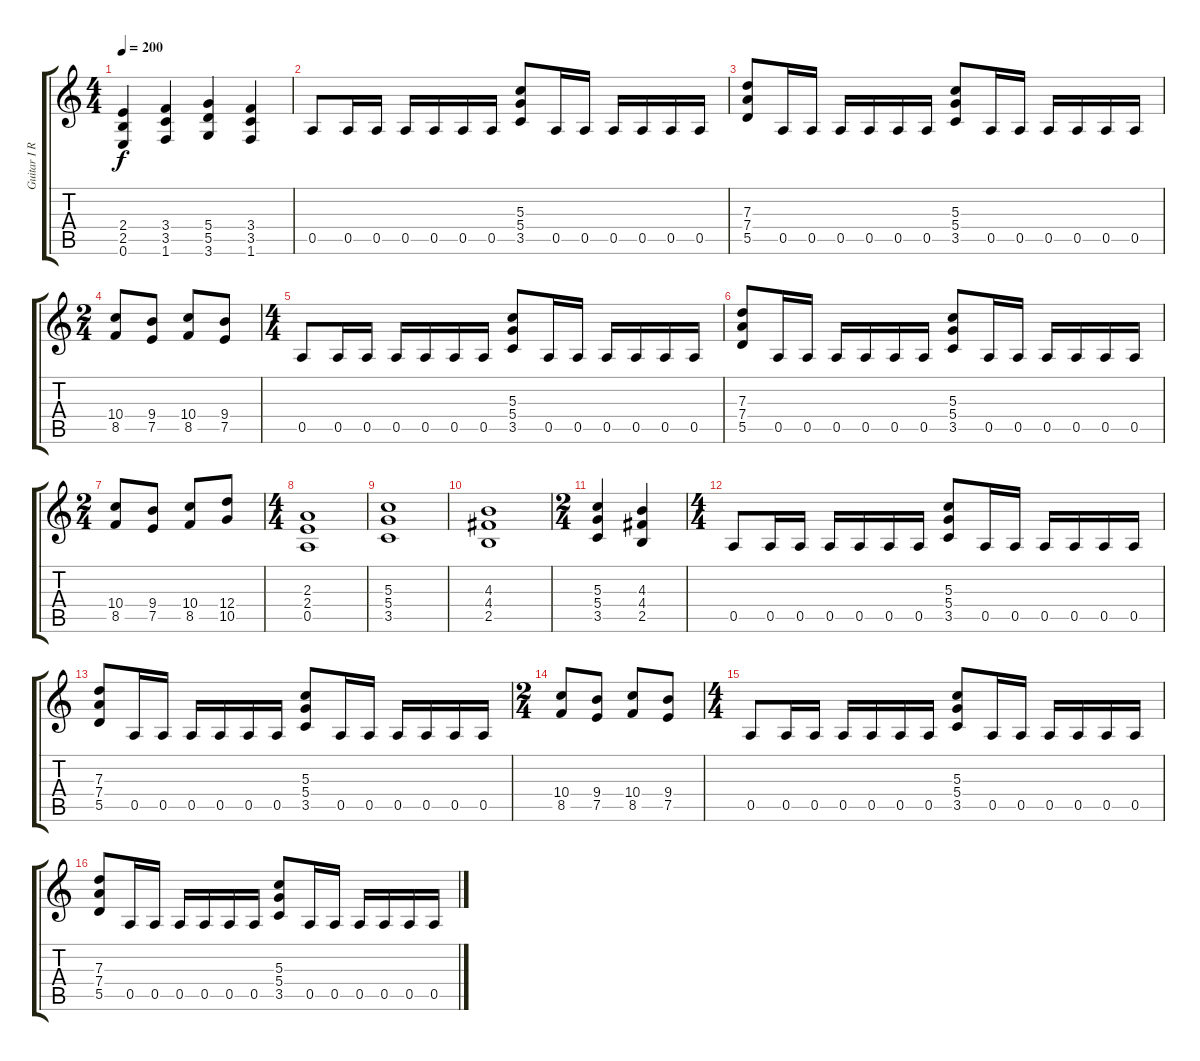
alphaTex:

\track ("Guitar I Rhythm" "Guitar I R") {instrument overdrivenguitar}
\staff {score tabs}
\tuning (E4 B3 G3 D3 A2 E2) {hide}
\ts (4 4)
\tempo 200
\clef g2
\ks c
(2.4 2.5 0.6).4{dy f} (3.4 3.5 1.6).4 (5.4 5.5 3.6).4 (3.4 3.5 1.6).4 |
0.5.8 0.5.16 0.5.16 0.5.16 0.5.16 0.5.16 0.5.16 (5.3 5.4 3.5).8 0.5.16 0.5.16 0.5.16 0.5.16 0.5.16 0.5.16 |
(7.3 7.4 5.5).8 0.5.16 0.5.16 0.5.16 0.5.16 0.5.16 0.5.16 (5.3 5.4 3.5).8 0.5.16 0.5.16 0.5.16 0.5.16 0.5.16 0.5.16 |
\ts (2 4)
(10.4 8.5).8 (9.4 7.5).8 (10.4 8.5).8 (9.4 7.5).8 |
\ts (4 4)
0.5.8 0.5.16 0.5.16 0.5.16 0.5.16 0.5.16 0.5.16 (5.3 5.4 3.5).8 0.5.16 0.5.16 0.5.16 0.5.16 0.5.16 0.5.16 |
(7.3 7.4 5.5).8 0.5.16 0.5.16 0.5.16 0.5.16 0.5.16 0.5.16 (5.3 5.4 3.5).8 0.5.16 0.5.16 0.5.16 0.5.16 0.5.16 0.5.16 |
\ts (2 4)
(10.4 8.5).8 (9.4 7.5).8 (10.4 8.5).8 (12.4 10.5).8 |
\ts (4 4)
(2.3 2.4 0.5).1 |
(5.3 5.4 3.5).1 |
(4.3 4.4 2.5).1 |
\ts (2 4)
(5.3 5.4 3.5).4 (4.3 4.4 2.5).4 |
\ts (4 4)
0.5.8 0.5.16 0.5.16 0.5.16 0.5.16 0.5.16 0.5.16 (5.3 5.4 3.5).8 0.5.16 0.5.16 0.5.16 0.5.16 0.5.16 0.5.16 |
(7.3 7.4 5.5).8 0.5.16 0.5.16 0.5.16 0.5.16 0.5.16 0.5.16 (5.3 5.4 3.5).8 0.5.16 0.5.16 0.5.16 0.5.16 0.5.16 0.5.16 |
\ts (2 4)
(10.4 8.5).8 (9.4 7.5).8 (10.4 8.5).8 (9.4 7.5).8 |
\ts (4 4)
0.5.8 0.5.16 0.5.16 0.5.16 0.5.16 0.5.16 0.5.16 (5.3 5.4 3.5).8 0.5.16 0.5.16 0.5.16 0.5.16 0.5.16 0.5.16 |
(7.3 7.4 5.5).8 0.5.16 0.5.16 0.5.16 0.5.16 0.5.16 0.5.16 (5.3 5.4 3.5).8 0.5.16 0.5.16 0.5.16 0.5.16 0.5.16 0.5.16
